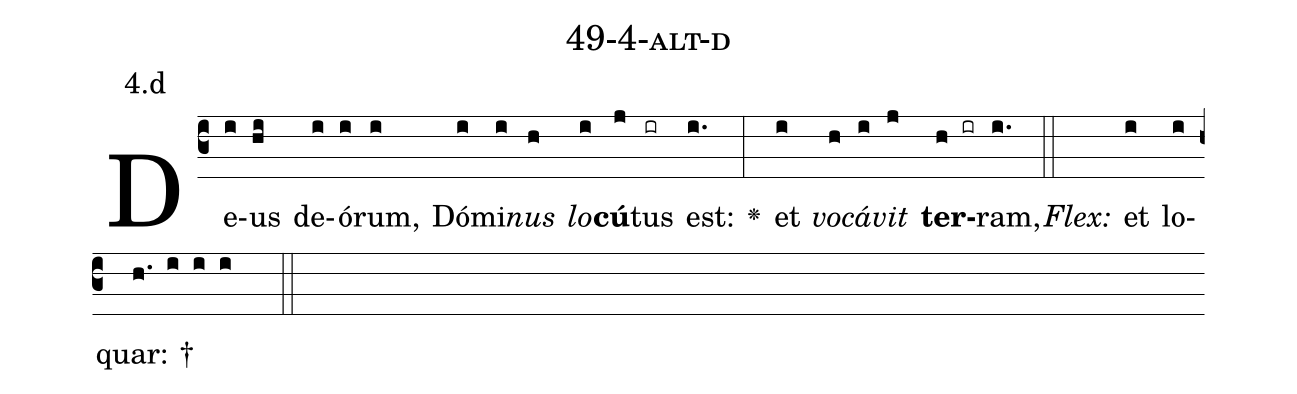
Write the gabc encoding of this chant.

name: 49-4-alt-d;
annotation: 4.d;
%%
(c3)De(i)us(hi) de(i)ó(i)rum,(i) Dó(i)mi(i)<i>nus</i>(h) <i>lo</i>(i)<b>cú</b>(j)tus(ir) est:(i.) <v>\greheightstar</v>(:) et(i) <i>vo</i>(h)<i>cá</i>(i)<i>vit</i>(j) <b>ter</b>(h ir)ram,(i.) (::)
<i>Flex:</i>()  et(i) lo(i)quar: †(h. i i i  ::)

%E(i) u(h) o(i) u(j) a(h) e.(i.) (::)
